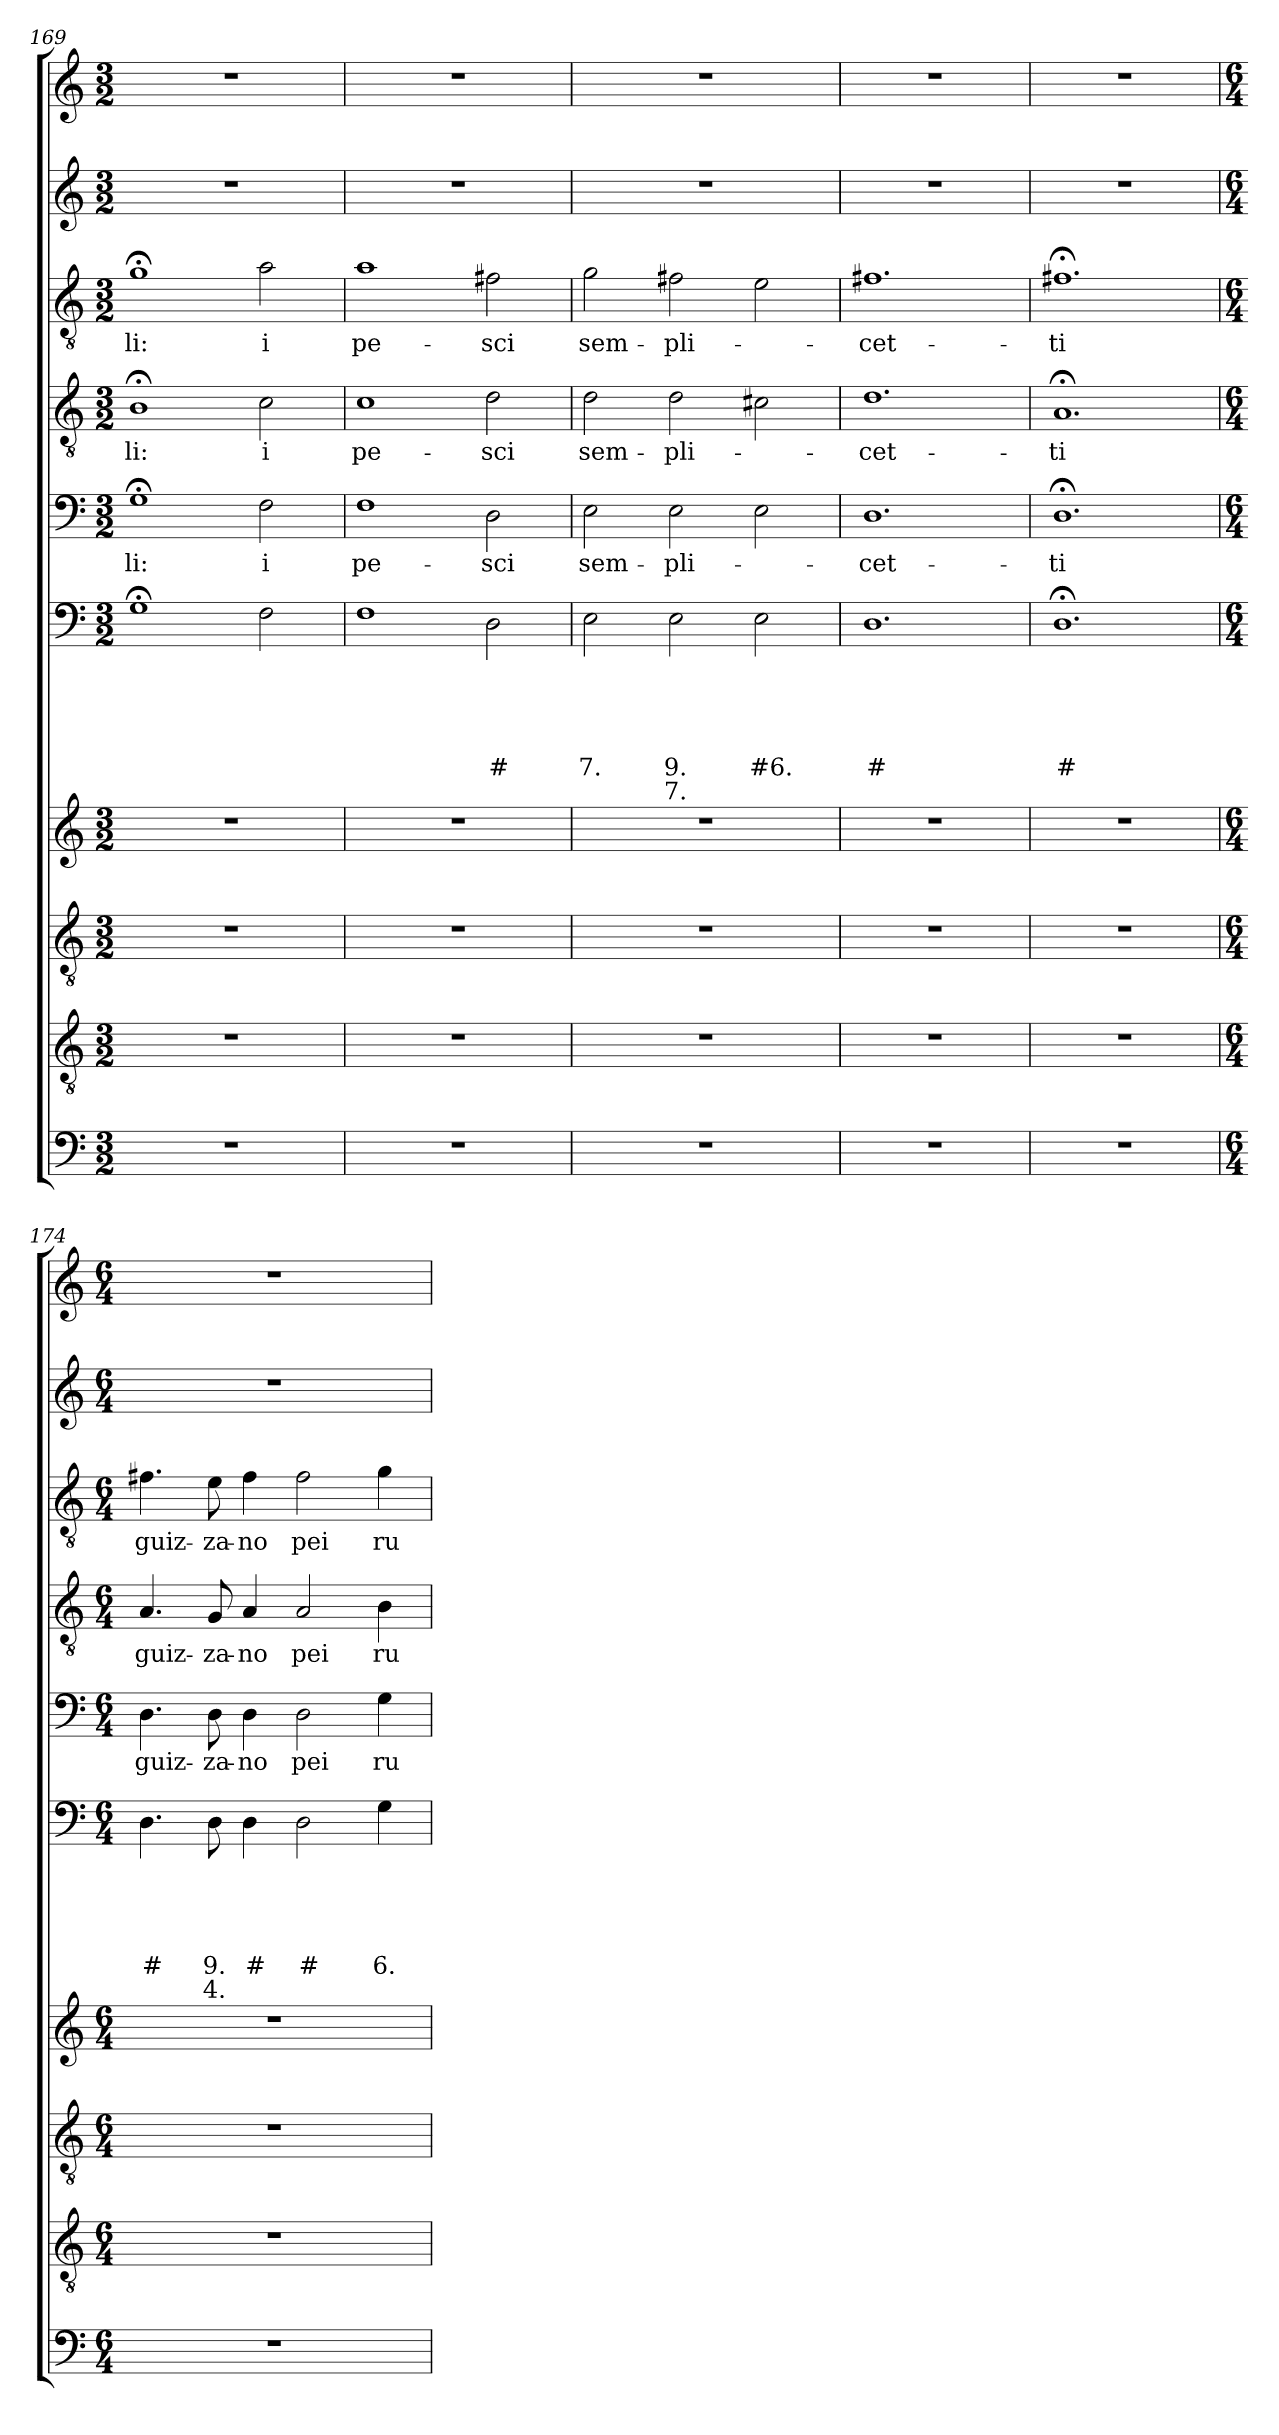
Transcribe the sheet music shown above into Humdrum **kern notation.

**kern	**kern	**kern	**kern	**kern	**text	**text	**text	**text	**text	**text	**kern	**text	**kern	**text	**kern	**text	**kern	**kern
*part10	*part9	*part8	*part7	*part6	*part6	*part6	*part6	*part6	*part6	*part6	*part5	*part5	*part4	*part4	*part3	*part3	*part2	*part1
*staff10	*staff9	*staff8	*staff7	*staff6	*staff6	*staff6	*staff6	*staff6	*staff6	*staff6	*staff5	*staff5	*staff4	*staff4	*staff3	*staff3	*staff2	*staff1
*clefF4	*clefGv2	*clefGv2	*clefG2	*clefF4	*	*	*	*	*	*	*clefF4	*	*clefGv2	*	*clefGv2	*	*clefG2	*clefG2
*k[]	*k[]	*k[]	*k[]	*k[]	*	*	*	*	*	*	*k[]	*	*k[]	*	*k[]	*	*k[]	*k[]
*C:	*C:	*C:	*C:	*C:	*	*	*	*	*	*	*C:	*	*C:	*	*C:	*	*C:	*C:
*M3/2	*M3/2	*M3/2	*M3/2	*M3/2	*	*	*	*	*	*	*M3/2	*	*M3/2	*	*M3/2	*	*M3/2	*M3/2
=169	=169	=169	=169	=169	=169	=169	=169	=169	=169	=169	=169	=169	=169	=169	=169	=169	=169	=169
1.r	1.r	1.r	1.r	1G;<	.	.	.	.	.	.	1G;<	-li:	1B;<	-li:	1g;<	-li:	1.r	1.r
.	.	.	.	2F\	.	.	.	.	.	.	2F\	i	2c\	i	2a\	i	.	.
!!LO:PB:g=z
=170	=170	=170	=170	=170	=170	=170	=170	=170	=170	=170	=170	=170	=170	=170	=170	=170	=170	=170
1.r	1.r	1.r	1.r	1F	.	.	.	.	.	.	1F	pe-	1c	pe-	1a	pe-	1.r	1.r
.	.	.	.	2D\	.	.	.	.	#	.	2D\	-sci	2d\	-sci	2f#X\	-sci	.	.
=171	=171	=171	=171	=171	=171	=171	=171	=171	=171	=171	=171	=171	=171	=171	=171	=171	=171	=171
1.r	1.r	1.r	1.r	2E\	.	.	.	.	7.	.	2E\	sem-	2d\	sem-	2g\	sem-	1.r	1.r
.	.	.	.	2E\	.	.	.	.	9.	7.	2E\	-pli-	2d\	-pli-	2f#X\	-pli-	.	.
.	.	.	.	2E\	.	.	.	.	#6.	.	2E\	.	2c#X\	.	2e\	.	.	.
=172	=172	=172	=172	=172	=172	=172	=172	=172	=172	=172	=172	=172	=172	=172	=172	=172	=172	=172
1.r	1.r	1.r	1.r	1.D	.	.	.	.	#	.	1.D	-cet-	1.d	-cet-	1.f#X	-cet-	1.r	1.r
=173	=173	=173	=173	=173	=173	=173	=173	=173	=173	=173	=173	=173	=173	=173	=173	=173	=173	=173
1.r	1.r	1.r	1.r	1.D;<	.	.	.	.	#	.	1.D;<	-ti	1.A;	-ti	1.f#X;<	-ti	1.r	1.r
=174	=174	=174	=174	=174	=174	=174	=174	=174	=174	=174	=174	=174	=174	=174	=174	=174	=174	=174
*M6/4	*M6/4	*M6/4	*M6/4	*M6/4	*	*	*	*	*	*	*M6/4	*	*M6/4	*	*M6/4	*	*M6/4	*M6/4
1.r	1.r	1.r	1.r	4.D\	.	.	.	.	#	.	4.D\	guiz-	4.A/	guiz-	4.f#X\	guiz-	1.r	1.r
.	.	.	.	8D\	.	.	.	.	9.	4.	8D\	-za-	8G/	-za-	8e\	-za-	.	.
.	.	.	.	4D\	.	.	.	.	#	.	4D\	-no	4A/	-no	4f#\	-no	.	.
.	.	.	.	2D\	.	.	.	.	#	.	2D\	pei	2A/	pei	2f#\	pei	.	.
.	.	.	.	4G\	.	.	.	.	6.	.	4G\	ru-	4B\	ru-	4g\	ru-	.	.
=	=	=	=	=	=	=	=	=	=	=	=	=	=	=	=	=	=	=
*-	*-	*-	*-	*-	*-	*-	*-	*-	*-	*-	*-	*-	*-	*-	*-	*-	*-	*-
